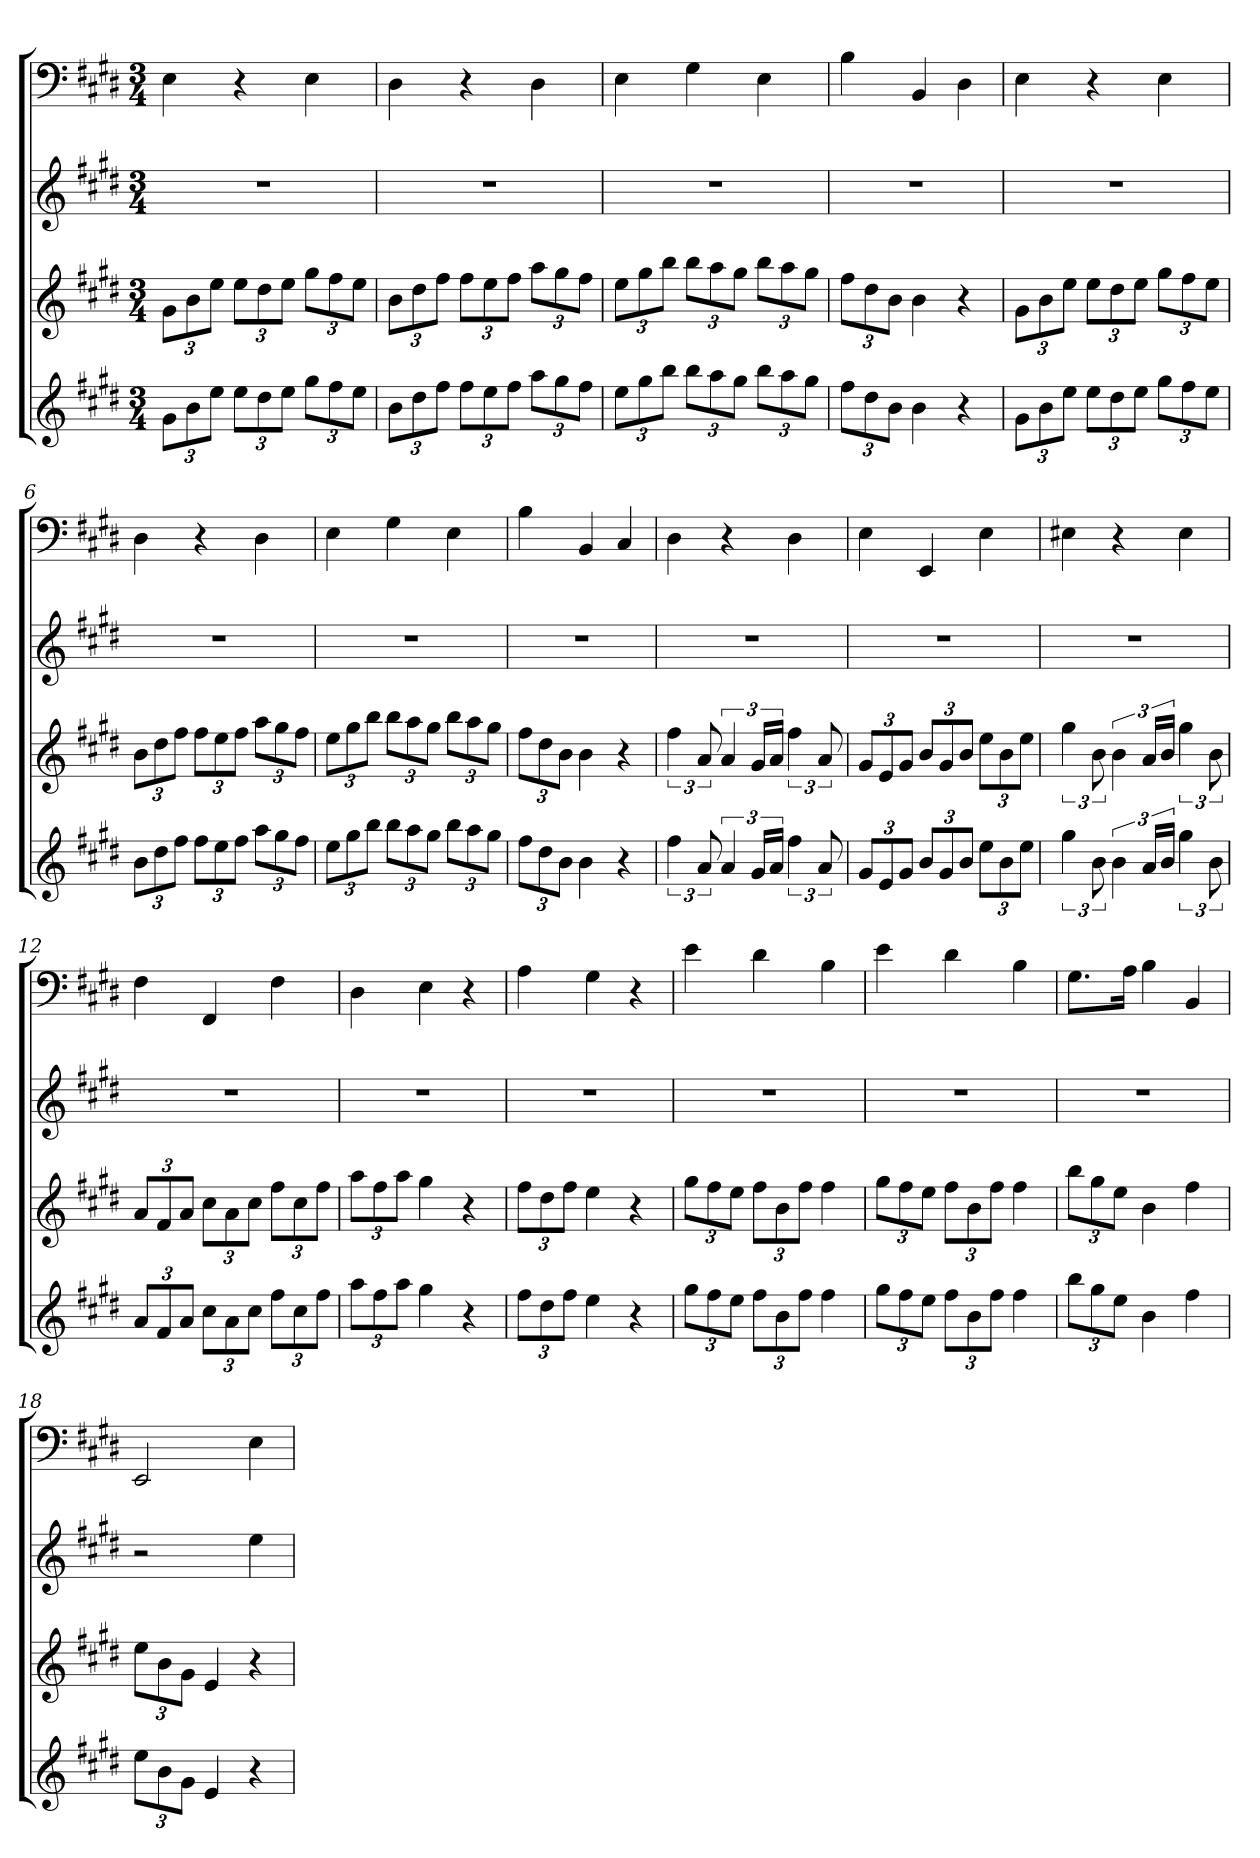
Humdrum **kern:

**kern	**kern	**kern	**kern
*part4	*part3	*part2	*part1
*staff4	*staff3	*staff2	*staff1
*	*	*	*clefF4
*k[f#c#g#d#]	*k[f#c#g#d#]	*k[f#c#g#d#]	*k[f#c#g#d#]
*E:	*E:	*E:	*E:
*M3/4	*M3/4	*M3/4	*M3/4
=1	=1	=1	=1
12g#L	12g#L	2.r	4E
12b	12b	.	.
12eeJ	12eeJ	.	.
12eeL	12eeL	.	4r
12dd#	12dd#	.	.
12eeJ	12eeJ	.	.
12gg#L	12gg#L	.	4E
12ff#	12ff#	.	.
12eeJ	12eeJ	.	.
=2	=2	=2	=2
12bL	12bL	2.r	4D#
12dd#	12dd#	.	.
12ff#J	12ff#J	.	.
12ff#L	12ff#L	.	4r
12ee	12ee	.	.
12ff#J	12ff#J	.	.
12aaL	12aaL	.	4D#
12gg#	12gg#	.	.
12ff#J	12ff#J	.	.
=3	=3	=3	=3
12eeL	12eeL	2.r	4E
12gg#	12gg#	.	.
12bbJ	12bbJ	.	.
12bbL	12bbL	.	4G#
12aa	12aa	.	.
12gg#J	12gg#J	.	.
12bbL	12bbL	.	4E
12aa	12aa	.	.
12gg#J	12gg#J	.	.
=4	=4	=4	=4
12ff#L	12ff#L	2.r	4B
12dd#	12dd#	.	.
12bJ	12bJ	.	.
4b	4b	.	4BB
4r	4r	.	4D#
=5	=5	=5	=5
12g#L	12g#L	2.r	4E
12b	12b	.	.
12eeJ	12eeJ	.	.
12eeL	12eeL	.	4r
12dd#	12dd#	.	.
12eeJ	12eeJ	.	.
12gg#L	12gg#L	.	4E
12ff#	12ff#	.	.
12eeJ	12eeJ	.	.
=6	=6	=6	=6
12bL	12bL	2.r	4D#
12dd#	12dd#	.	.
12ff#J	12ff#J	.	.
12ff#L	12ff#L	.	4r
12ee	12ee	.	.
12ff#J	12ff#J	.	.
12aaL	12aaL	.	4D#
12gg#	12gg#	.	.
12ff#J	12ff#J	.	.
=7	=7	=7	=7
12eeL	12eeL	2.r	4E
12gg#	12gg#	.	.
12bbJ	12bbJ	.	.
12bbL	12bbL	.	4G#
12aa	12aa	.	.
12gg#J	12gg#J	.	.
12bbL	12bbL	.	4E
12aa	12aa	.	.
12gg#J	12gg#J	.	.
=8	=8	=8	=8
12ff#L	12ff#L	2.r	4B
12dd#	12dd#	.	.
12bJ	12bJ	.	.
4b	4b	.	4BB
4r	4r	.	4C#
=9	=9	=9	=9
6ff#	6ff#	2.r	4D#
12a	12a	.	.
6a	6a	.	4r
24g#LL	24g#LL	.	.
24aJJ	24aJJ	.	.
6ff#	6ff#	.	4D#
12a	12a	.	.
=10	=10	=10	=10
12g#L	12g#L	2.r	4E
12e	12e	.	.
12g#J	12g#J	.	.
12bL	12bL	.	4EE
12g#	12g#	.	.
12bJ	12bJ	.	.
12eeL	12eeL	.	4E
12b	12b	.	.
12eeJ	12eeJ	.	.
=11	=11	=11	=11
6gg#	6gg#	2.r	4E#X
12b	12b	.	.
6b	6b	.	4r
24aLL	24aLL	.	.
24bJJ	24bJJ	.	.
6gg#	6gg#	.	4E#
12b	12b	.	.
=12	=12	=12	=12
12aL	12aL	2.r	4F#
12f#	12f#	.	.
12aJ	12aJ	.	.
12cc#L	12cc#L	.	4FF#
12a	12a	.	.
12cc#J	12cc#J	.	.
12ff#L	12ff#L	.	4F#
12cc#	12cc#	.	.
12ff#J	12ff#J	.	.
=13	=13	=13	=13
12aaL	12aaL	2.r	4D#
12ff#	12ff#	.	.
12aaJ	12aaJ	.	.
4gg#	4gg#	.	4E
4r	4r	.	4r
=14	=14	=14	=14
12ff#L	12ff#L	2.r	4A
12dd#	12dd#	.	.
12ff#J	12ff#J	.	.
4ee	4ee	.	4G#
4r	4r	.	4r
=15	=15	=15	=15
12gg#L	12gg#L	2.r	4e
12ff#	12ff#	.	.
12eeJ	12eeJ	.	.
12ff#L	12ff#L	.	4d#
12b	12b	.	.
12ff#J	12ff#J	.	.
4ff#	4ff#	.	4B
=16	=16	=16	=16
12gg#L	12gg#L	2.r	4e
12ff#	12ff#	.	.
12eeJ	12eeJ	.	.
12ff#L	12ff#L	.	4d#
12b	12b	.	.
12ff#J	12ff#J	.	.
4ff#	4ff#	.	4B
=17	=17	=17	=17
12bbL	12bbL	2.r	8.G#\L
12gg#	12gg#	.	.
12eeJ	12eeJ	.	.
.	.	.	16A\Jk
4b	4b	.	4B
4ff#	4ff#	.	4BB
=18	=18	=18	=18
12eeL	12eeL	2r	2EE
12b	12b	.	.
12g#J	12g#J	.	.
4e	4e	.	.
4r	4r	4ee	4E
=	=	=	=
*-	*-	*-	*-
